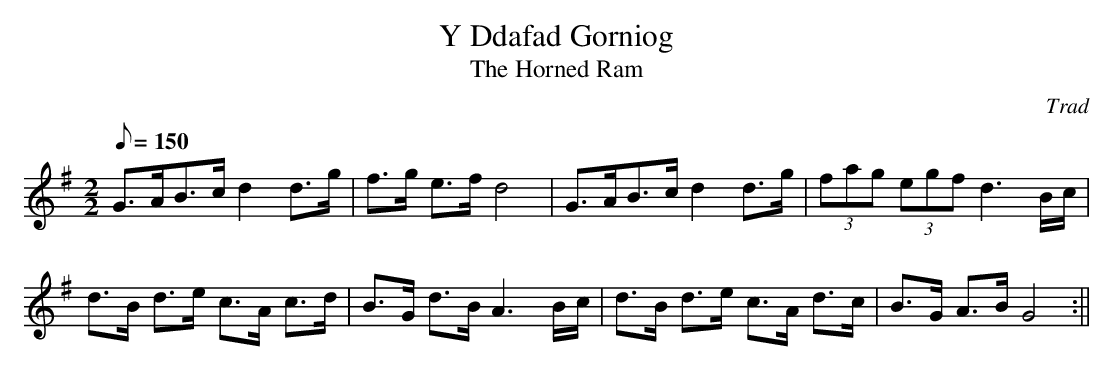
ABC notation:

X:1
T:Y Ddafad Gorniog
T:The Horned Ram
M:2/2
L:1/8
Q:150
C:Trad
K:G
G>AB>c d2d>g|f>g e>f d4|G>AB>c d2d>g|(3fag (3egf d3 B/c/|!
d>B d>e c>A c>d|B>G d>B A3 B/c/|d>B d>e c>A d>c|B>G A>B G4:||
